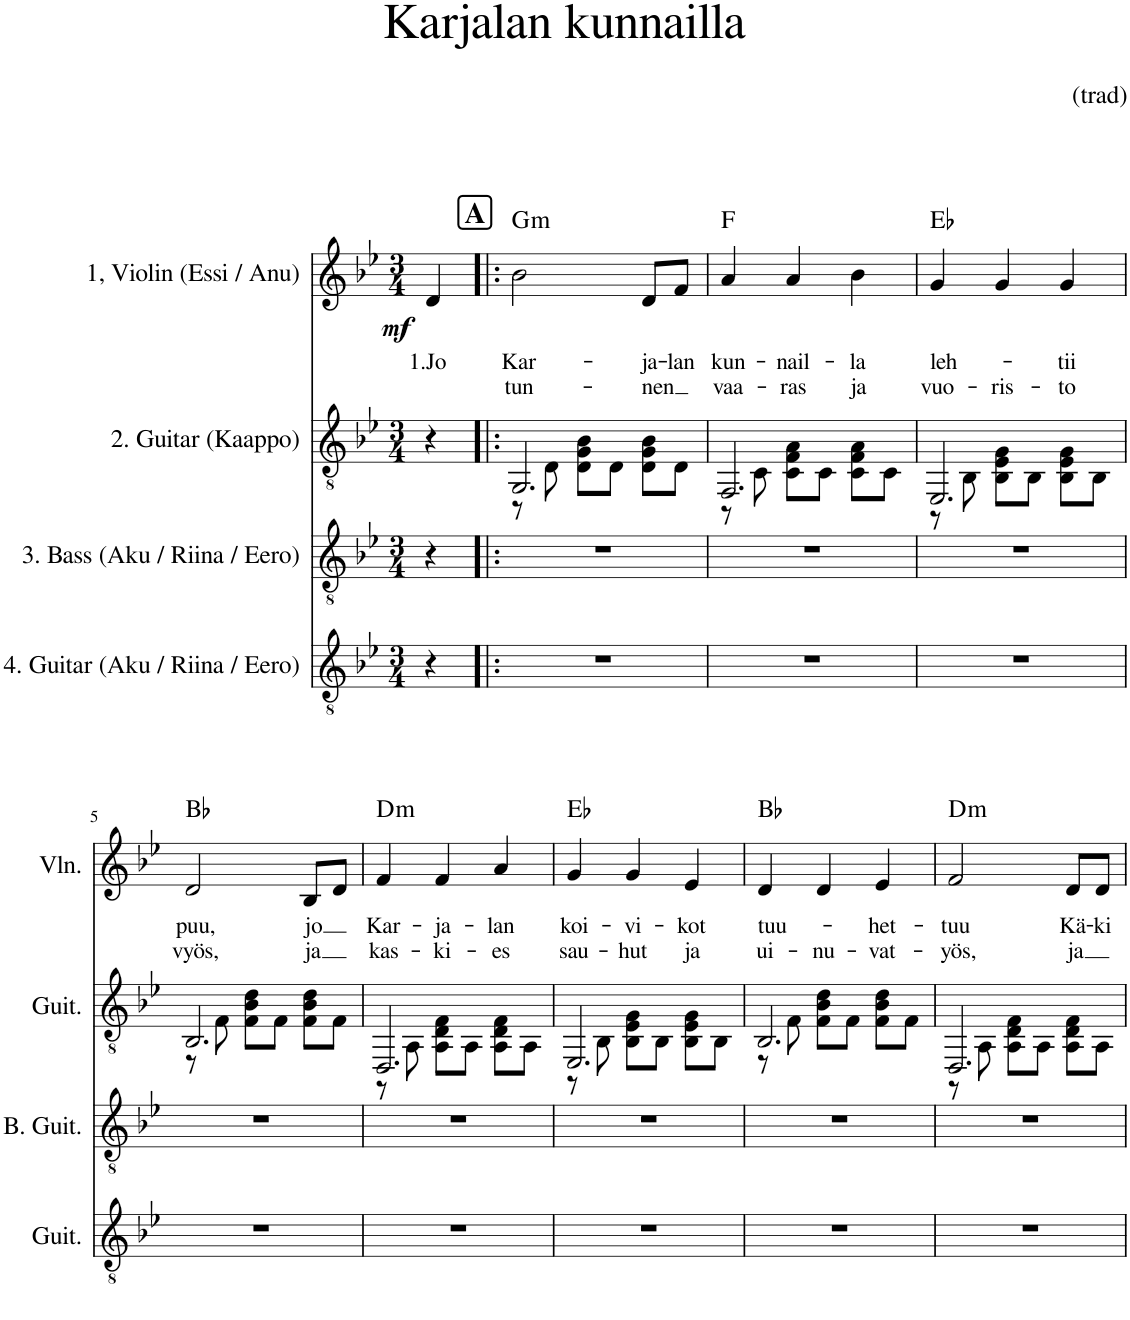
**kern	**kern	**kern	**kern	**text	**text	**dynam	**harte
*part4	*part3	*part2	*part1	*part1	*part1	*part1	*part1
*staff4	*staff3	*staff2	*staff1	*staff1	*staff1	*staff1	*
*I"4. Guitar (Aku / Riina / Eero)	*I"3. Bass (Aku / Riina / Eero)	*I"2. Guitar (Kaappo)	*I"1, Violin (Essi / Anu)	*	*	*	*
*I'Guit.	*	*I'Guit.	*I'Vln.	*	*	*	*
*clefGv2	*clefGv2	*clefGv2	*clefG2	*	*	*	*
*k[b-e-]	*k[b-e-]	*k[b-e-]	*k[b-e-]	*	*	*	*
*M3/4	*M3/4	*M3/4	*M3/4	*	*	*	*
=1	=1	=1	=1	=1	=1	=1	=1
!	!	!	!	!LO:LY:b	!	!LO:DY:b	!
4r	4r	4r	4d/	1.Jo	.	mf	.
!!LO:REH:place=s1:a:B:cj:fs=14:t=A
=2!|:	=2!|:	=2!|:	=2!|:	=2!|:	=2!|:	=2!|:	=2!|:
*	*	*^	*	*	*	*	*
!	!	!	!	!	!LO:LY:b	!LO:LY:b	!	!LO:H:kt=m
2.r	2.r	2.GG/	8r	2b-\	Kar-	tun-	.	G:min
.	.	.	8D\	.	.	.	.	.
.	.	.	8D\ 8G\ 8B-\L	.	.	.	.	.
.	.	.	8D\J	.	.	.	.	.
!	!	!	!	!	!LO:LY:b	!LO:LY:b	!	!
.	.	.	8D\ 8G\ 8B-\L	8d/L	-ja-	-nen	.	.
!	!	!	!	!	!LO:LY:b	!	!	!
.	.	.	8D\J	8f/J	-lan	.	.	.
=3	=3	=3	=3	=3	=3	=3	=3	=3
!	!	!	!	!	!LO:LY:b	!LO:LY:b	!	!
2.r	2.r	2.FF/	8r	4a/	kun-	vaa-	.	F:maj
.	.	.	8C\	.	.	.	.	.
!	!	!	!	!	!LO:LY:b	!LO:LY:b	!	!
.	.	.	8C\ 8F\ 8A\L	4a/	-nail-	-ras	.	.
.	.	.	8C\J	.	.	.	.	.
!	!	!	!	!	!LO:LY:b	!LO:LY:b	!	!
.	.	.	8C\ 8F\ 8A\L	4b-\	-la	ja	.	.
.	.	.	8C\J	.	.	.	.	.
=4	=4	=4	=4	=4	=4	=4	=4	=4
!	!	!	!	!	!LO:LY:b	!LO:LY:b	!	!
2.r	2.r	2.EE-/	8r	4g/	leh-	vuo-	.	Eb:maj
.	.	.	8BB-\	.	.	.	.	.
!	!	!	!	!	!	!LO:LY:b	!	!
.	.	.	8BB-\ 8E-\ 8G\L	4g/	.	-ris-	.	.
.	.	.	8BB-\J	.	.	.	.	.
!	!	!	!	!	!LO:LY:b	!LO:LY:b	!	!
.	.	.	8BB-\ 8E-\ 8G\L	4g/	-tii	-to	.	.
.	.	.	8BB-\J	.	.	.	.	.
!!LO:LB:g=z
=5	=5	=5	=5	=5	=5	=5	=5	=5
!	!	!	!	!	!LO:LY:b	!LO:LY:b	!	!
2.r	2.r	2.BB-/	8r	2d/	puu,	vyös,	.	Bb:maj
.	.	.	8F\	.	.	.	.	.
.	.	.	8F\ 8B-\ 8d\L	.	.	.	.	.
.	.	.	8F\J	.	.	.	.	.
!	!	!	!	!	!LO:LY:b	!LO:LY:b	!	!
.	.	.	8F\ 8B-\ 8d\L	8B-/L	jo	ja	.	.
.	.	.	8F\J	8d/J	.	.	.	.
=6	=6	=6	=6	=6	=6	=6	=6	=6
!	!	!	!	!	!LO:LY:b	!LO:LY:b	!	!LO:H:kt=m
2.r	2.r	2.DD/	8r	4f/	Kar-	kas-	.	D:min
.	.	.	8AA\	.	.	.	.	.
!	!	!	!	!	!LO:LY:b	!LO:LY:b	!	!
.	.	.	8AA\ 8D\ 8F\L	4f/	-ja-	-ki-	.	.
.	.	.	8AA\J	.	.	.	.	.
!	!	!	!	!	!LO:LY:b	!LO:LY:b	!	!
.	.	.	8AA\ 8D\ 8F\L	4a/	-lan	-es	.	.
.	.	.	8AA\J	.	.	.	.	.
=7	=7	=7	=7	=7	=7	=7	=7	=7
!	!	!	!	!	!LO:LY:b	!LO:LY:b	!	!
2.r	2.r	2.EE-/	8r	4g/	koi-	sau-	.	Eb:maj
.	.	.	8BB-\	.	.	.	.	.
!	!	!	!	!	!LO:LY:b	!LO:LY:b	!	!
.	.	.	8BB-\ 8E-\ 8G\L	4g/	-vi-	-hut	.	.
.	.	.	8BB-\J	.	.	.	.	.
!	!	!	!	!	!LO:LY:b	!LO:LY:b	!	!
.	.	.	8BB-\ 8E-\ 8G\L	4e-/	-kot	ja	.	.
.	.	.	8BB-\J	.	.	.	.	.
=8	=8	=8	=8	=8	=8	=8	=8	=8
!	!	!	!	!	!LO:LY:b	!LO:LY:b	!	!
2.r	2.r	2.BB-/	8r	4d/	tuu-	ui-	.	Bb:maj
.	.	.	8F\	.	.	.	.	.
!	!	!	!	!	!	!LO:LY:b	!	!
.	.	.	8F\ 8B-\ 8d\L	4d/	.	-nu-	.	.
.	.	.	8F\J	.	.	.	.	.
!	!	!	!	!	!LO:LY:b	!LO:LY:b	!	!
.	.	.	8F\ 8B-\ 8d\L	4e-/	-het-	-vat-	.	.
.	.	.	8F\J	.	.	.	.	.
=9	=9	=9	=9	=9	=9	=9	=9	=9
!	!	!	!	!	!LO:LY:b	!LO:LY:b	!	!LO:H:kt=m
2.r	2.r	2.DD/	8r	2f/	-tuu	-yös,	.	D:min
.	.	.	8AA\	.	.	.	.	.
.	.	.	8AA\ 8D\ 8F\L	.	.	.	.	.
.	.	.	8AA\J	.	.	.	.	.
!	!	!	!	!	!LO:LY:b	!LO:LY:b	!	!
.	.	.	8AA\ 8D\ 8F\L	8d/L	Kä-	ja	.	.
!	!	!	!	!	!LO:LY:b	!	!	!
.	.	.	8AA\J	8d/J	-ki	.	.	.
*	*	*v	*v	*	*	*	*	*
=	=	=	=	=	=	=	=
*-	*-	*-	*-	*-	*-	*-	*-
